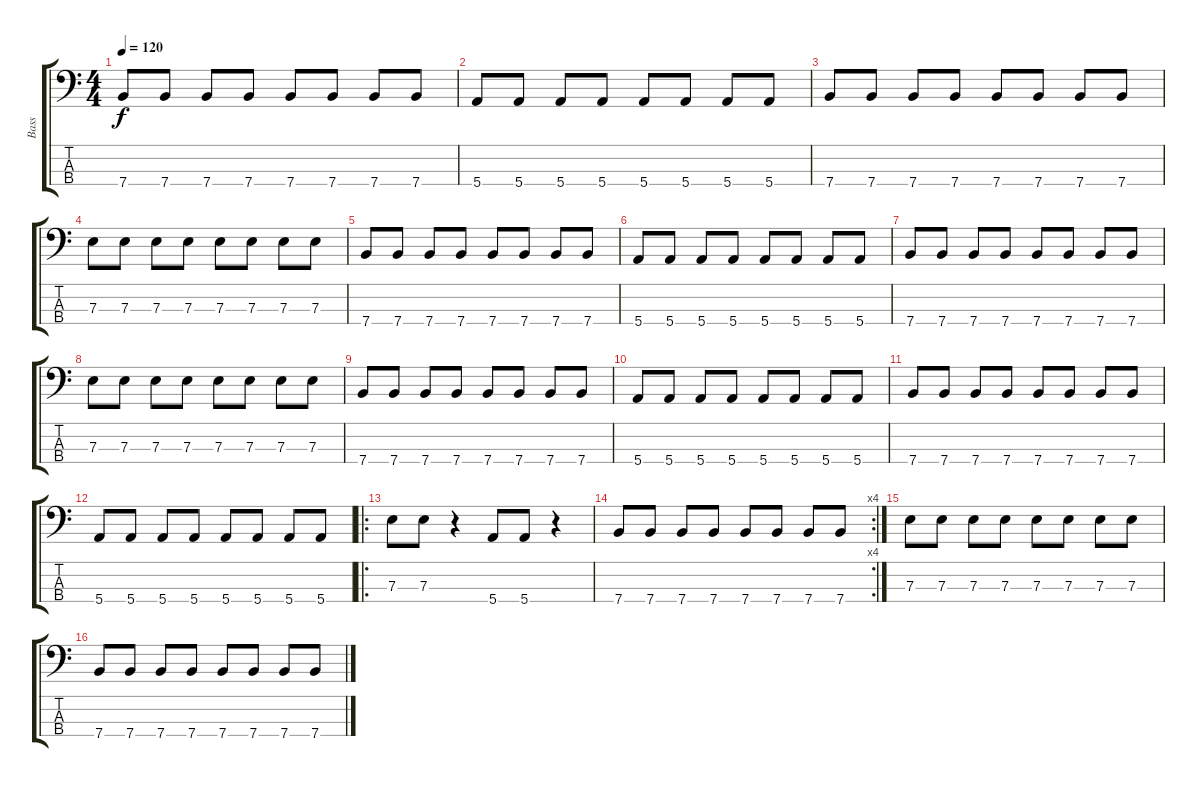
\track ("Bass" "Bass") {instrument electricbassfinger}
\staff {score tabs}
\tuning (G2 D2 A1 E1) {hide}
\ts (4 4)
\tempo 120
\clef f4
\ks c
7.4.8{dy f} 7.4.8 7.4.8 7.4.8 7.4.8 7.4.8 7.4.8 7.4.8 |
5.4.8 5.4.8 5.4.8 5.4.8 5.4.8 5.4.8 5.4.8 5.4.8 |
7.4.8 7.4.8 7.4.8 7.4.8 7.4.8 7.4.8 7.4.8 7.4.8 |
7.3.8 7.3.8 7.3.8 7.3.8 7.3.8 7.3.8 7.3.8 7.3.8 |
7.4.8 7.4.8 7.4.8 7.4.8 7.4.8 7.4.8 7.4.8 7.4.8 |
5.4.8 5.4.8 5.4.8 5.4.8 5.4.8 5.4.8 5.4.8 5.4.8 |
7.4.8 7.4.8 7.4.8 7.4.8 7.4.8 7.4.8 7.4.8 7.4.8 |
7.3.8 7.3.8 7.3.8 7.3.8 7.3.8 7.3.8 7.3.8 7.3.8 |
7.4.8 7.4.8 7.4.8 7.4.8 7.4.8 7.4.8 7.4.8 7.4.8 |
5.4.8 5.4.8 5.4.8 5.4.8 5.4.8 5.4.8 5.4.8 5.4.8 |
7.4.8 7.4.8 7.4.8 7.4.8 7.4.8 7.4.8 7.4.8 7.4.8 |
5.4.8 5.4.8 5.4.8 5.4.8 5.4.8 5.4.8 5.4.8 5.4.8 |
\ro
7.3.8 7.3.8 r.4 5.4.8 5.4.8 r.4 |
\rc 4
7.4.8 7.4.8 7.4.8 7.4.8 7.4.8 7.4.8 7.4.8 7.4.8 |
7.3.8 7.3.8 7.3.8 7.3.8 7.3.8 7.3.8 7.3.8 7.3.8 |
7.4.8 7.4.8 7.4.8 7.4.8 7.4.8 7.4.8 7.4.8 7.4.8
